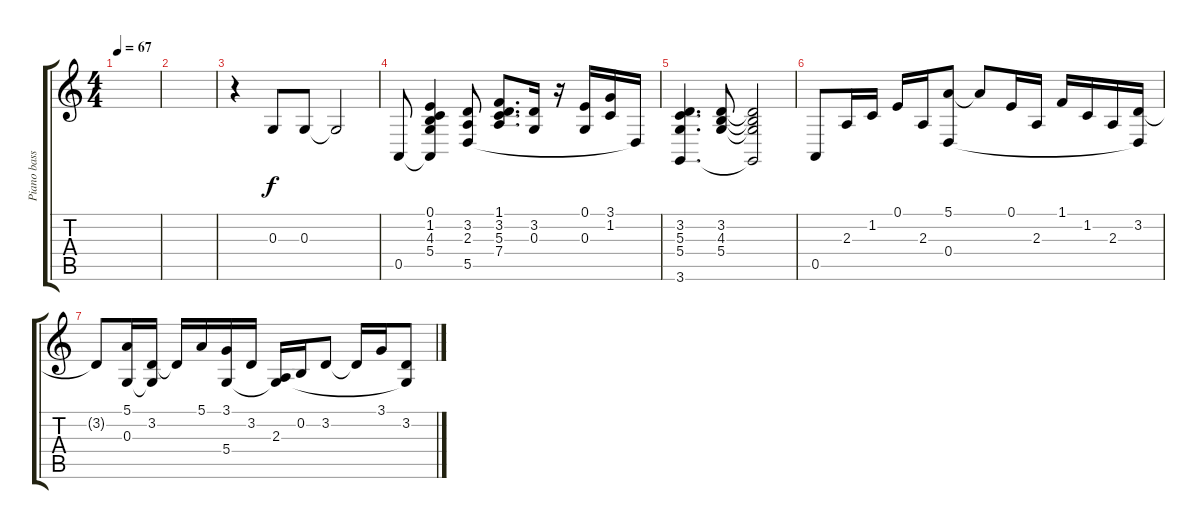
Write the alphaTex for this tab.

\track ("Piano basse" "Piano bass") {instrument acousticgrandpiano}
\staff {score tabs}
\tuning (E4 B3 G3 D3 A2 E2) {hide}
\ts (4 4)
\tempo 67
\clef g2
\ks c
|
|
r.4 0.3.8 0.3.8 0.3{t}.2 |
0.5.8 (0.1 1.2 4.3 5.4 0.5{t}).4 (3.2 2.3 5.5).8 (1.1 3.2 5.3 7.4).8{d} (3.2 0.3).16 r.16 (0.1 0.3).16 (3.1 1.2).16 5.5{t}.16 |
(3.2 5.3 5.4 3.6).4{d} (3.2 4.3 5.4).8 (3.2{t} 4.3{t} 5.4{t} 3.6{t}).2 |
0.5.8 2.3.16 1.2.16 0.1.16 2.3.16 (5.1 0.4).8 5.1{t}.8 0.1.16 2.3.16 1.1.16 1.2.16 2.3.16 (3.2 0.4{t}).16 |
3.2{t}.8 (5.1 0.3).16 (3.2 0.3{t}).16 3.2{t}.16 5.1.16 (3.1 5.4).16 3.2.16 (2.3 5.4{t}).16 0.2.16 3.2.8 3.2{t}.16 3.1.16 (3.2 5.4{t}).8
